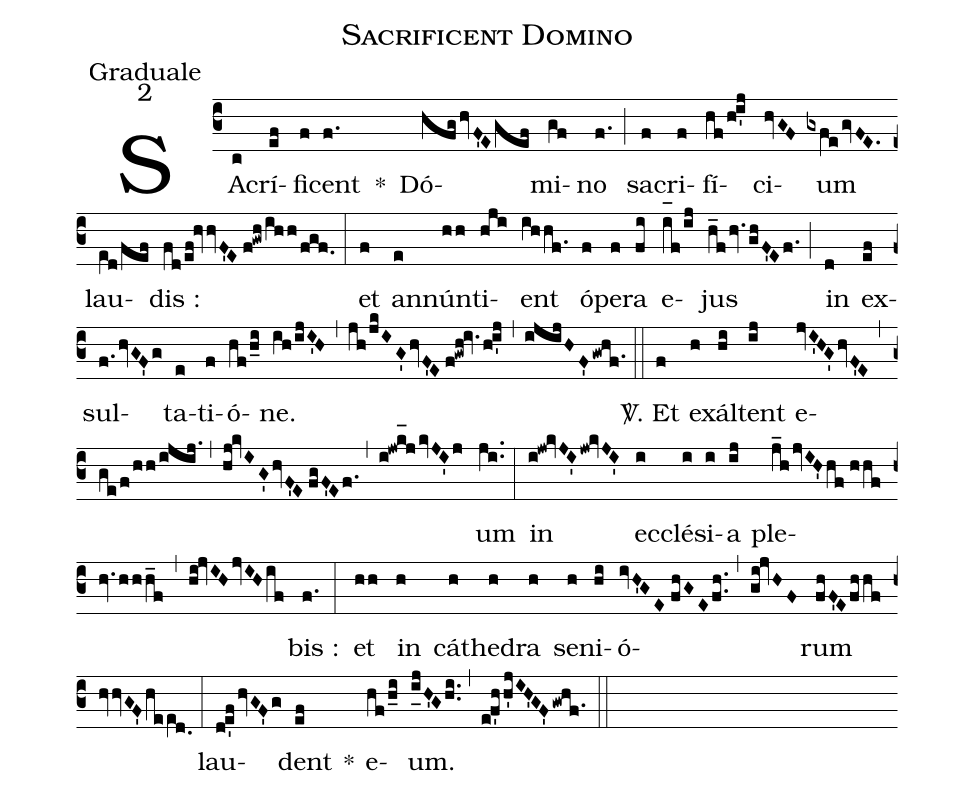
name:Sacrificent Domino;
office-part:Graduale;
mode:2;
%%
(c3) SA(c)crí(ef)fi(f)cent(f.) *() Dó(hfghvF'Egef)mi(gf)no(f.) (;) sa(f)cri(f)fí(hf/hi'j)ci(hvGF)um(gxfegvFE.) lau(e[ll:1]d/fef)dis :(fd/ef!hvvF'E//f!gwh/ihh/fgf.) (:) et(f) an(e)nún(hh)ti(hji)ent(ihhf.) ó(f)pe(f)ra(fi) e(i_[oh:h]f/ij)jus(h_fhv.ghF'Ef.) (;) in(d) ex(ef)sul(f.hvGF'g)ta(e)ti(f)ó(hf/h_i)ne.(ih/ijI'H) (,) (jh/jkIG'hvF'E//f!gwh!iv.hi'j) (,) (ijijHF'gwhf.1) (::) <sp>V/</sp>. Et(f) ex(h)ál(hi)tent(ij) e(jvI'HG'hvF'E)(,)(ge/f/hh/ijij.)(,)(hj!kvIG'hvF'E//fgF'Ef.)(,)(i!jwk_[hl:1]jkvJI'j)um(ji..) (:) in(i!jw!kvJI'jw!kvJI') ec(i)clé(i)si(i)a(ij) ple(j_hjvIH'hf//hhfhv.hhh_f)(,)(hi!jvIHjvIHif)bis :(f.) (:) et(hh) in(h) cá(h)the(h)dra(h) se(h)ni(hi)ó(ivH'GE//fhGEfh..)(,)(gi!jvHF)rum(fhF'Efhhf//hvvGF'hee[ll:1]d.0) (:) lau(de'fhvGF'g)dent(ef) *() e(hf/h_i)um.(i_[uh:l]jH'Ghi..) (,) (ef'hh'jIH'GF'gwhf.1) (::)
